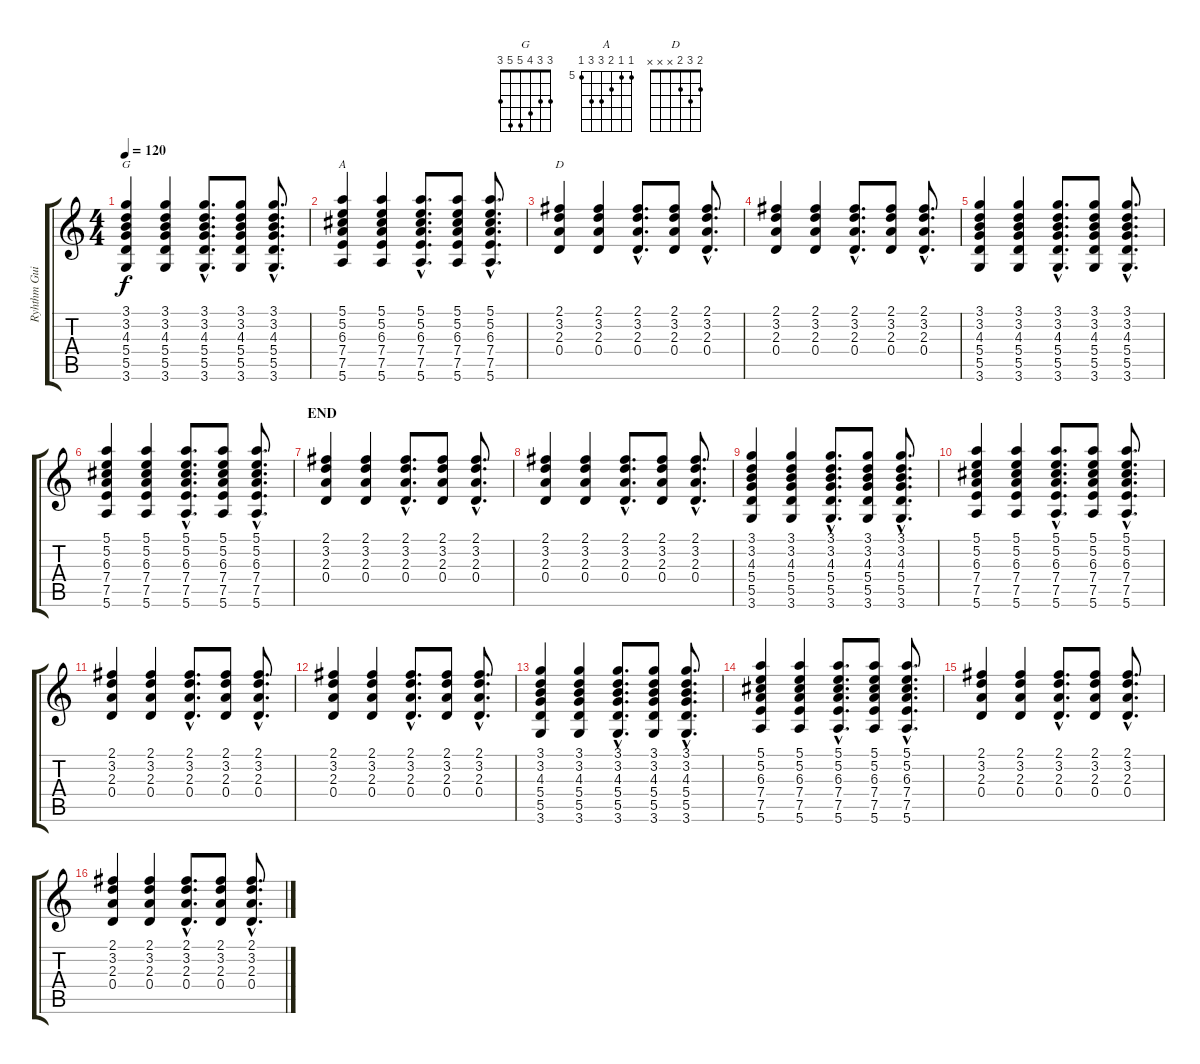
\track ("Ryhthm Guitar" "Ryhthm Gui") {instrument acousticguitarnylon}
\staff {score tabs}
\tuning (E4 B3 G3 D3 A2 E2) {hide}
\chord ("G" 3 3 4 5 5 3)
\chord ("A" 5 5 6 7 7 5) {firstfret 5}
\chord ("D" 2 3 2 x x x)
\ts (4 4)
\tempo 120
\clef g2
\ks c
(3.1 3.2 4.3 5.4 5.5 3.6).4{ch "G" dy f} (3.1 3.2 4.3 5.4 5.5 3.6).4 (3.1{hac} 3.2{hac} 4.3{hac} 5.4{hac} 5.5{hac} 3.6{hac}).8{d} (3.1 3.2 4.3 5.4 5.5 3.6).8 (3.1{hac} 3.2{hac} 4.3{hac} 5.4{hac} 5.5{hac} 3.6{hac}).8{d} |
(5.1 5.2 6.3 7.4 7.5 5.6).4{ch "A"} (5.1 5.2 6.3 7.4 7.5 5.6).4 (5.1{hac} 5.2{hac} 6.3{hac} 7.4{hac} 7.5{hac} 5.6{hac}).8{d} (5.1 5.2 6.3 7.4 7.5 5.6).8 (5.1{hac} 5.2{hac} 6.3{hac} 7.4{hac} 7.5{hac} 5.6{hac}).8{d} |
(2.1 3.2 2.3 0.4).4{ch "D"} (2.1 3.2 2.3 0.4).4 (2.1{hac} 3.2{hac} 2.3{hac} 0.4{hac}).8{d} (2.1 3.2 2.3 0.4).8 (2.1{hac} 3.2{hac} 2.3{hac} 0.4{hac}).8{d} |
(2.1 3.2 2.3 0.4).4 (2.1 3.2 2.3 0.4).4 (2.1{hac} 3.2{hac} 2.3{hac} 0.4{hac}).8{d} (2.1 3.2 2.3 0.4).8 (2.1{hac} 3.2{hac} 2.3{hac} 0.4{hac}).8{d} |
(3.1 3.2 4.3 5.4 5.5 3.6).4 (3.1 3.2 4.3 5.4 5.5 3.6).4 (3.1{hac} 3.2{hac} 4.3{hac} 5.4{hac} 5.5{hac} 3.6{hac}).8{d} (3.1 3.2 4.3 5.4 5.5 3.6).8 (3.1{hac} 3.2{hac} 4.3{hac} 5.4{hac} 5.5{hac} 3.6{hac}).8{d} |
(5.1 5.2 6.3 7.4 7.5 5.6).4 (5.1 5.2 6.3 7.4 7.5 5.6).4 (5.1{hac} 5.2{hac} 6.3{hac} 7.4{hac} 7.5{hac} 5.6{hac}).8{d} (5.1 5.2 6.3 7.4 7.5 5.6).8 (5.1{hac} 5.2{hac} 6.3{hac} 7.4{hac} 7.5{hac} 5.6{hac}).8{d} |
\section ("" "END")
(2.1 3.2 2.3 0.4).4 (2.1 3.2 2.3 0.4).4 (2.1{hac} 3.2{hac} 2.3{hac} 0.4{hac}).8{d} (2.1 3.2 2.3 0.4).8 (2.1{hac} 3.2{hac} 2.3{hac} 0.4{hac}).8{d} |
(2.1 3.2 2.3 0.4).4 (2.1 3.2 2.3 0.4).4 (2.1{hac} 3.2{hac} 2.3{hac} 0.4{hac}).8{d} (2.1 3.2 2.3 0.4).8 (2.1{hac} 3.2{hac} 2.3{hac} 0.4{hac}).8{d} |
(3.1 3.2 4.3 5.4 5.5 3.6).4 (3.1 3.2 4.3 5.4 5.5 3.6).4 (3.1{hac} 3.2{hac} 4.3{hac} 5.4{hac} 5.5{hac} 3.6{hac}).8{d} (3.1 3.2 4.3 5.4 5.5 3.6).8 (3.1{hac} 3.2{hac} 4.3{hac} 5.4{hac} 5.5{hac} 3.6{hac}).8{d} |
(5.1 5.2 6.3 7.4 7.5 5.6).4 (5.1 5.2 6.3 7.4 7.5 5.6).4 (5.1{hac} 5.2{hac} 6.3{hac} 7.4{hac} 7.5{hac} 5.6{hac}).8{d} (5.1 5.2 6.3 7.4 7.5 5.6).8 (5.1{hac} 5.2{hac} 6.3{hac} 7.4{hac} 7.5{hac} 5.6{hac}).8{d} |
(2.1 3.2 2.3 0.4).4 (2.1 3.2 2.3 0.4).4 (2.1{hac} 3.2{hac} 2.3{hac} 0.4{hac}).8{d} (2.1 3.2 2.3 0.4).8 (2.1{hac} 3.2{hac} 2.3{hac} 0.4{hac}).8{d} |
(2.1 3.2 2.3 0.4).4 (2.1 3.2 2.3 0.4).4 (2.1{hac} 3.2{hac} 2.3{hac} 0.4{hac}).8{d} (2.1 3.2 2.3 0.4).8 (2.1{hac} 3.2{hac} 2.3{hac} 0.4{hac}).8{d} |
(3.1 3.2 4.3 5.4 5.5 3.6).4 (3.1 3.2 4.3 5.4 5.5 3.6).4 (3.1{hac} 3.2{hac} 4.3{hac} 5.4{hac} 5.5{hac} 3.6{hac}).8{d} (3.1 3.2 4.3 5.4 5.5 3.6).8 (3.1{hac} 3.2{hac} 4.3{hac} 5.4{hac} 5.5{hac} 3.6{hac}).8{d} |
(5.1 5.2 6.3 7.4 7.5 5.6).4 (5.1 5.2 6.3 7.4 7.5 5.6).4 (5.1{hac} 5.2{hac} 6.3{hac} 7.4{hac} 7.5{hac} 5.6{hac}).8{d} (5.1 5.2 6.3 7.4 7.5 5.6).8 (5.1{hac} 5.2{hac} 6.3{hac} 7.4{hac} 7.5{hac} 5.6{hac}).8{d} |
(2.1 3.2 2.3 0.4).4 (2.1 3.2 2.3 0.4).4 (2.1{hac} 3.2{hac} 2.3{hac} 0.4{hac}).8{d} (2.1 3.2 2.3 0.4).8 (2.1{hac} 3.2{hac} 2.3{hac} 0.4{hac}).8{d} |
(2.1 3.2 2.3 0.4).4 (2.1 3.2 2.3 0.4).4 (2.1{hac} 3.2{hac} 2.3{hac} 0.4{hac}).8{d} (2.1 3.2 2.3 0.4).8 (2.1{hac} 3.2{hac} 2.3{hac} 0.4{hac}).8{d}
